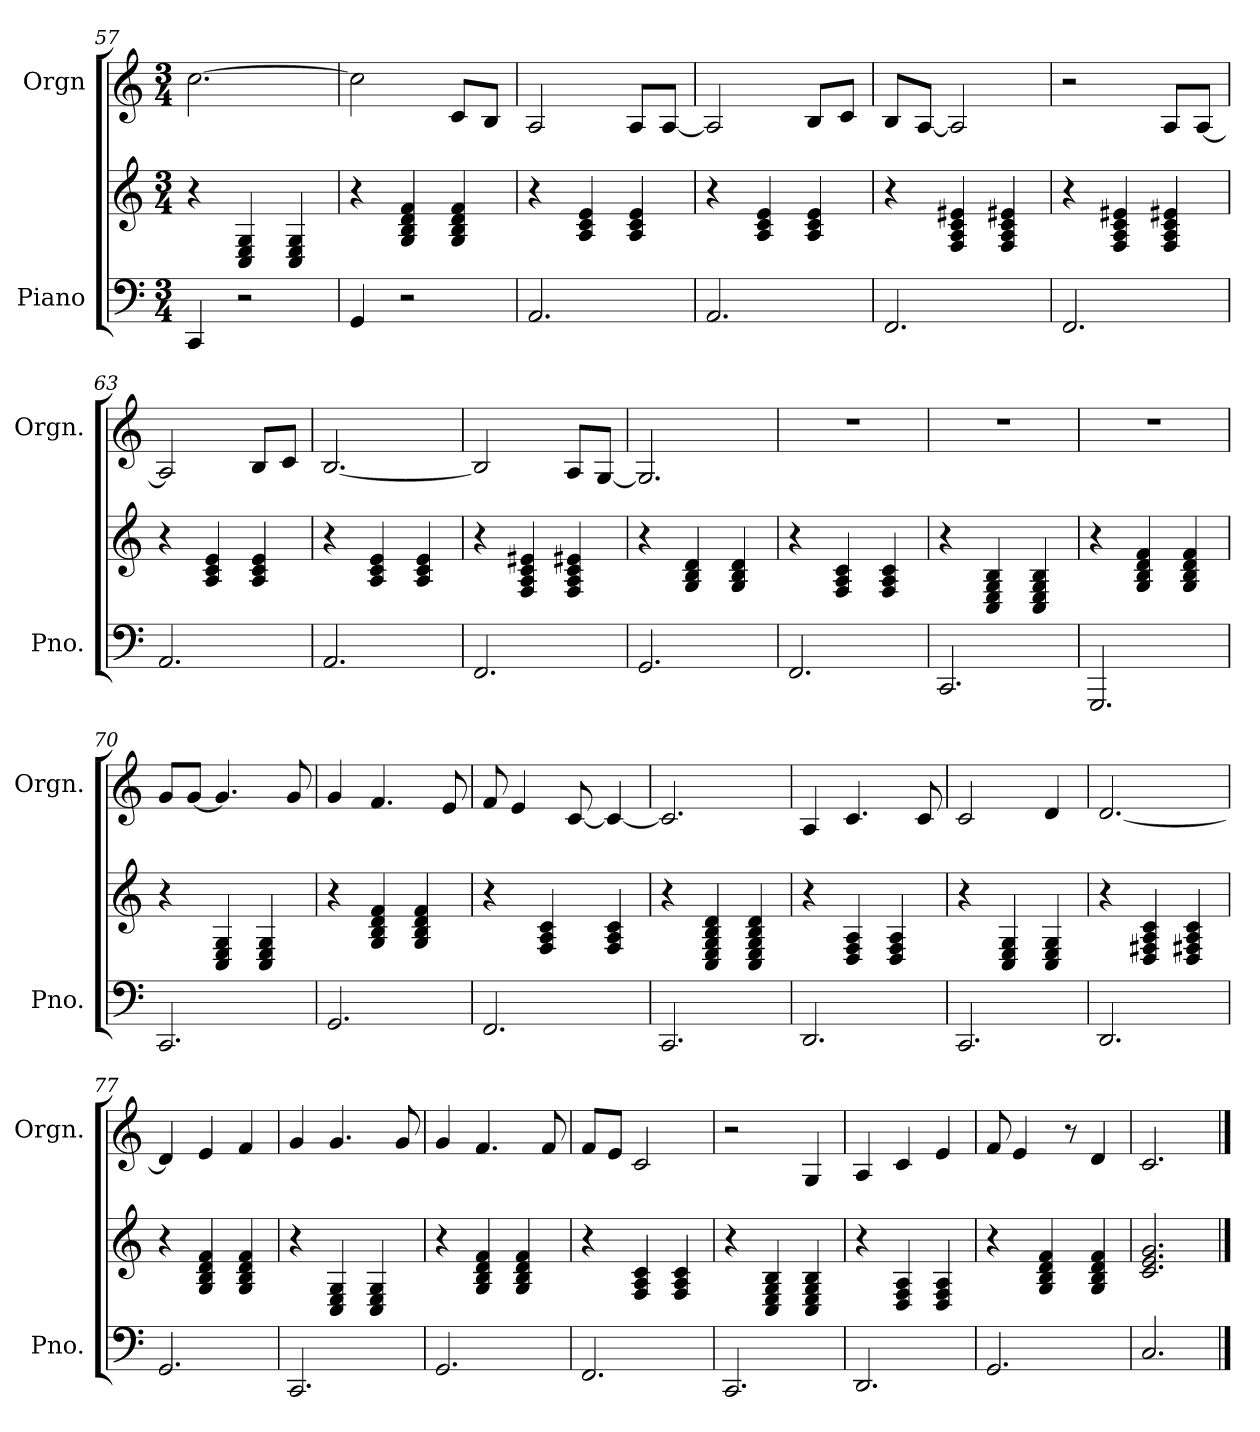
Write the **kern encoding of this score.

**kern	**kern	**kern
*part2	*part2	*part1
*staff3	*staff2	*staff1
*I"Piano	*	*I"Orgn
*I'Pno.	*	*I'Orgn.
*clefF4	*clefG2	*clefG2
*k[]	*k[]	*k[]
*M3/4	*M3/4	*M3/4
=57	=57	=57
4CC/	4r	[2.cc\
2r	4C/ 4E/ 4G/	.
.	4C/ 4E/ 4G/	.
!!LO:PB:g=z
=58	=58	=58
4GG/	4r	2cc\]
2r	4G/ 4B/ 4d/ 4f/	.
.	4G/ 4B/ 4d/ 4f/	8c/L
.	.	8B/J
=59	=59	=59
2.AA/	4r	2A/
.	4A/ 4c/ 4e/	.
.	4A/ 4c/ 4e/	8A/L
.	.	[8A/J
=60	=60	=60
2.AA/	4r	2A/]
.	4A/ 4c/ 4e/	.
.	4A/ 4c/ 4e/	8B/L
.	.	8c/J
=61	=61	=61
2.FF/	4r	8B/L
.	.	[8A/J
.	4F/ 4A/ 4c/ 4e#X/	2A/]
.	4F/ 4A/ 4c/ 4e#X/	.
=62	=62	=62
2.FF/	4r	2r
.	4F/ 4A/ 4c/ 4e#X/	.
.	4F/ 4A/ 4c/ 4e#X/	8A/L
.	.	[8A/J
=63	=63	=63
2.AA/	4r	2A/]
.	4A/ 4c/ 4e/	.
.	4A/ 4c/ 4e/	8B/L
.	.	8c/J
=64	=64	=64
2.AA/	4r	[2.B/
.	4A/ 4c/ 4e/	.
.	4A/ 4c/ 4e/	.
!!LO:LB:g=z
=65	=65	=65
2.FF/	4r	2B/]
.	4F/ 4A/ 4c/ 4e#X/	.
.	4F/ 4A/ 4c/ 4e#X/	8A/L
.	.	[8G/J
=66	=66	=66
2.GG/	4r	2.G/]
.	4G/ 4B/ 4d/	.
.	4G/ 4B/ 4d/	.
=67	=67	=67
2.FF/	4r	2.r
.	4F/ 4A/ 4c/	.
.	4F/ 4A/ 4c/	.
=68	=68	=68
2.CC/	4r	2.r
.	4C/ 4E/ 4G/ 4B/	.
.	4C/ 4E/ 4G/ 4B/	.
=69	=69	=69
2.GGG/	4r	2.r
.	4G/ 4B/ 4d/ 4f/	.
.	4G/ 4B/ 4d/ 4f/	.
=70	=70	=70
2.CC/	4r	8g/L
.	.	[8g/J
.	4C/ 4E/ 4G/	4.g/]
.	4C/ 4E/ 4G/	.
.	.	8g/
=71	=71	=71
2.GG/	4r	4g/
.	4G/ 4B/ 4d/ 4f/	4.f/
.	4G/ 4B/ 4d/ 4f/	.
.	.	8e/
=72	=72	=72
2.FF/	4r	8f/
.	.	4e/
.	4F/ 4A/ 4c/	.
.	.	[8c/
.	4F/ 4A/ 4c/	4c/_
!!LO:LB:g=z
=73	=73	=73
2.CC/	4r	2.c/]
.	4C/ 4E/ 4G/ 4B/ 4d/	.
.	4C/ 4E/ 4G/ 4B/ 4d/	.
=74	=74	=74
2.DD/	4r	4A/
.	4D/ 4F/ 4A/	4.c/
.	4D/ 4F/ 4A/	.
.	.	8c/
=75	=75	=75
2.CC/	4r	2c/
.	4C/ 4E/ 4G/	.
.	4C/ 4E/ 4G/	4d/
=76	=76	=76
2.DD/	4r	[2.d/
.	4D/ 4F#X/ 4A/ 4c/	.
.	4D/ 4F#X/ 4A/ 4c/	.
=77	=77	=77
2.GG/	4r	4d/]
.	4G/ 4B/ 4d/ 4f/	4e/
.	4G/ 4B/ 4d/ 4f/	4f/
!!LO:LB:g=z
=78	=78	=78
2.CC/	4r	4g/
.	4C/ 4E/ 4G/	4.g/
.	4C/ 4E/ 4G/	.
.	.	8g/
=79	=79	=79
2.GG/	4r	4g/
.	4G/ 4B/ 4d/ 4f/	4.f/
.	4G/ 4B/ 4d/ 4f/	.
.	.	8f/
=80	=80	=80
2.FF/	4r	8f/L
.	.	8e/J
.	4F/ 4A/ 4c/	2c/
.	4F/ 4A/ 4c/	.
=81	=81	=81
2.CC/	4r	2r
.	4C/ 4E/ 4G/ 4B/	.
.	4C/ 4E/ 4G/ 4B/	4G/
=82	=82	=82
2.DD/	4r	4A/
.	4D/ 4F/ 4A/	4c/
.	4D/ 4F/ 4A/	4e/
=83	=83	=83
2.GG/	4r	8f/
.	.	4e/
.	4G/ 4B/ 4d/ 4f/	.
.	.	8r
.	4G/ 4B/ 4d/ 4f/	4d/
=84	=84	=84
2.C/	2.c/ 2.e/ 2.g/	2.c/
==	==	==
*-	*-	*-
